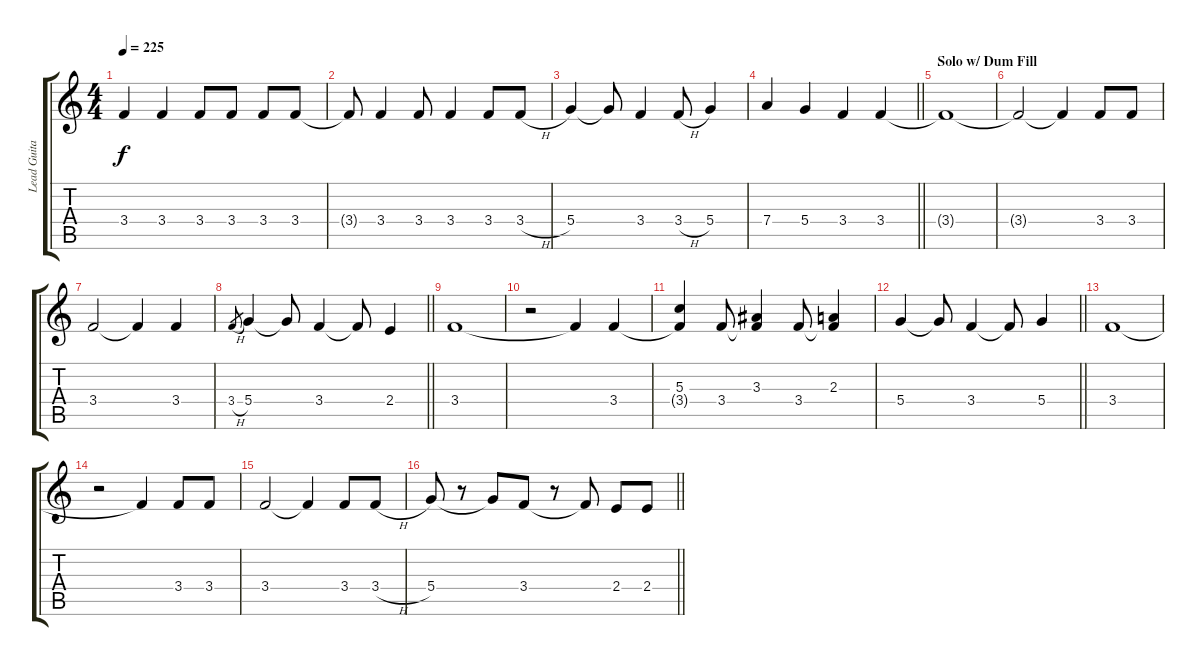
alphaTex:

\track ("Lead Guitar - Boby Cool" "Lead Guita") {instrument overdrivenguitar}
\staff {score tabs}
\tuning (E4 B3 G3 D3 A2 E2) {hide}
\ts (4 4)
\tempo 225
\clef g2
\ks c
3.4.4{dy f} 3.4.4 3.4.8 3.4.8 3.4.8 3.4.8 |
3.4{t}.8 3.4.4 3.4.8 3.4.4 3.4.8 3.4{h}.8 |
5.4.4 5.4{t}.8 3.4.4 3.4{h}.8 5.4.4 |
\barLineRight lightlight
7.4.4 5.4.4 3.4.4 3.4.4 |
\section ("" "Solo w/ Dum Fill")
3.4{t}.1 |
3.4{t}.2 3.4{t}.4 3.4.8 3.4.8 |
3.4.2 3.4{t}.4 3.4.4 |
\barLineRight lightlight
3.4{h}.8{gr} 5.4.4 5.4{t}.8 3.4.4 3.4{t}.8 2.4.4 |
3.4.1 |
r.2 3.4{t}.4 3.4.4 |
(5.3 3.4{t}).4 3.4.8 (3.3 3.4{t}).4 3.4.8 (2.3 3.4{t}).4 |
\barLineRight lightlight
5.4.4 5.4{t}.8 3.4.4 3.4{t}.8 5.4.4 |
3.4.1 |
r.2 3.4{t}.4 3.4.8 3.4.8 |
3.4.2 3.4{t}.4 3.4.8 3.4{h}.8 |
\barLineRight lightlight
5.4.8 r.8 5.4{t}.8 3.4.8 r.8 3.4{t}.8 2.4.8 2.4{h}.8
